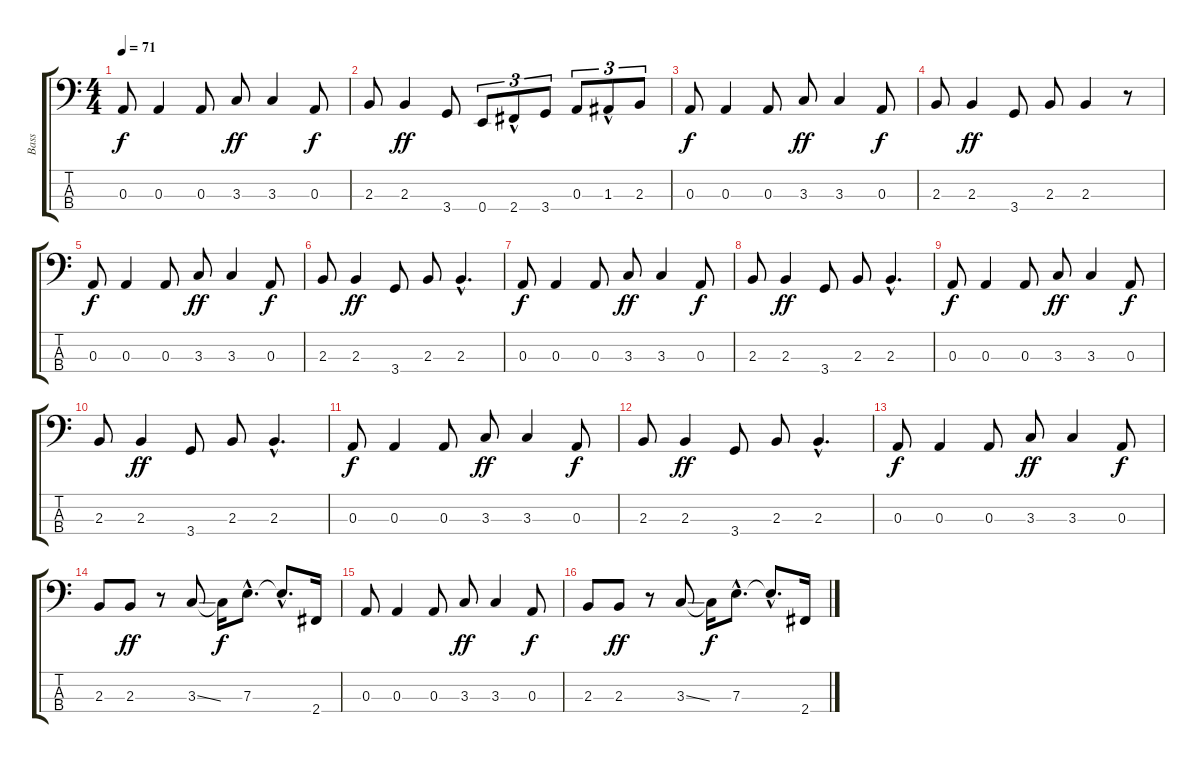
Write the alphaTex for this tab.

\track ("Bass" "Bass") {instrument electricbassfinger}
\staff {score tabs}
\tuning (G2 D2 A1 E1) {hide}
\ts (4 4)
\tempo 71
\clef f4
\ks c
0.3.8{dy f} 0.3.4 0.3.8 3.3.8{dy ff} 3.3.4 0.3.8{dy f} |
2.3.8 2.3.4{dy ff} 3.4.8 0.4.8{tu (3 2)} 2.4{hac}.8{tu (3 2)} 3.4.8{tu (3 2)} 0.3.8{tu (3 2)} 1.3{hac}.8{tu (3 2)} 2.3.8{tu (3 2)} |
0.3.8{dy f} 0.3.4 0.3.8 3.3.8{dy ff} 3.3.4 0.3.8{dy f} |
2.3.8 2.3.4{dy ff} 3.4.8 2.3.8 2.3.4 r.8 |
0.3.8{dy f} 0.3.4 0.3.8 3.3.8{dy ff} 3.3.4 0.3.8{dy f} |
2.3.8 2.3.4{dy ff} 3.4.8 2.3.8 2.3{hac}.4{d} |
0.3.8{dy f} 0.3.4 0.3.8 3.3.8{dy ff} 3.3.4 0.3.8{dy f} |
2.3.8 2.3.4{dy ff} 3.4.8 2.3.8 2.3{hac}.4{d} |
0.3.8{dy f} 0.3.4 0.3.8 3.3.8{dy ff} 3.3.4 0.3.8{dy f} |
2.3.8 2.3.4{dy ff} 3.4.8 2.3.8 2.3{hac}.4{d} |
0.3.8{dy f} 0.3.4 0.3.8 3.3.8{dy ff} 3.3.4 0.3.8{dy f} |
2.3.8 2.3.4{dy ff} 3.4.8 2.3.8 2.3{hac}.4{d} |
0.3.8{dy f} 0.3.4 0.3.8 3.3.8{dy ff} 3.3.4 0.3.8{dy f} |
2.3.8 2.3.8{dy ff} r.8 3.3{ss}.8 3.3{t}.16{dy f} 7.3{hac}.8{d} 7.3{hac t}.8{d} 2.4.16 |
0.3.8 0.3.4 0.3.8 3.3.8{dy ff} 3.3.4 0.3.8{dy f} |
2.3.8 2.3.8{dy ff} r.8 3.3{ss}.8 3.3{t}.16{dy f} 7.3{hac}.8{d} 7.3{hac t}.8{d} 2.4.16
